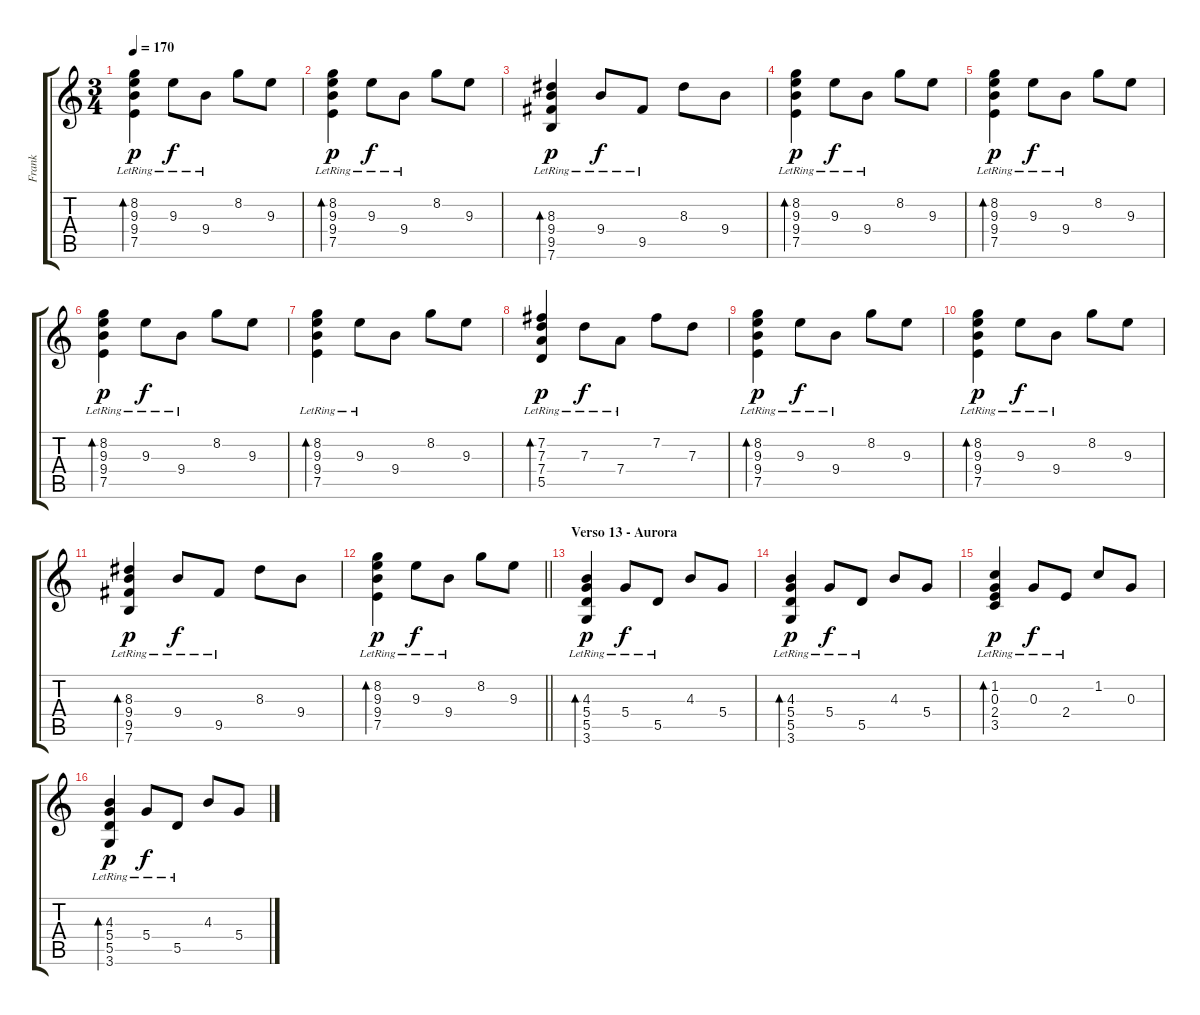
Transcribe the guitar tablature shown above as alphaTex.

\track ("Frank" "Frank") {instrument acousticguitarsteel}
\staff {score tabs}
\tuning (E4 B3 G3 D3 A2 E2) {hide}
\ts (3 4)
\tempo 170
\clef g2
\ks c
(8.2{lr} 9.3{lr} 9.4{lr} 7.5{lr}).4{bd 240 dy p} 9.3{lr}.8{dy f} 9.4{lr}.8 8.2.8 9.3.8 |
(8.2{lr} 9.3{lr} 9.4{lr} 7.5{lr}).4{bd 240 dy p} 9.3{lr}.8{dy f} 9.4{lr}.8 8.2.8 9.3.8 |
(8.3{lr} 9.4{lr} 9.5{lr} 7.6{lr}).4{bd 240 dy p} 9.4{lr}.8{dy f} 9.5{lr}.8 8.3.8 9.4.8 |
(8.2{lr} 9.3{lr} 9.4{lr} 7.5{lr}).4{bd 240 dy p} 9.3{lr}.8{dy f} 9.4{lr}.8 8.2.8 9.3.8 |
(8.2{lr} 9.3{lr} 9.4{lr} 7.5{lr}).4{bd 240 dy p} 9.3{lr}.8{dy f} 9.4{lr}.8 8.2.8 9.3.8 |
(8.2{lr} 9.3{lr} 9.4{lr} 7.5{lr}).4{bd 240 dy p} 9.3{lr}.8{dy f} 9.4{lr}.8 8.2.8 9.3.8 |
(8.2{lr} 9.3{lr} 9.4{lr} 7.5{lr}).4{bd 240} 9.3{lr}.8 9.4.8 8.2.8 9.3.8 |
(7.2{lr} 7.3{lr} 7.4{lr} 5.5{lr}).4{bd 240 dy p} 7.3{lr}.8{dy f} 7.4{lr}.8 7.2.8 7.3.8 |
(8.2{lr} 9.3{lr} 9.4{lr} 7.5{lr}).4{bd 240 dy p} 9.3{lr}.8{dy f} 9.4{lr}.8 8.2.8 9.3.8 |
(8.2{lr} 9.3{lr} 9.4{lr} 7.5{lr}).4{bd 240 dy p} 9.3{lr}.8{dy f} 9.4{lr}.8 8.2.8 9.3.8 |
(8.3{lr} 9.4{lr} 9.5{lr} 7.6{lr}).4{bd 240 dy p} 9.4{lr}.8{dy f} 9.5{lr}.8 8.3.8 9.4.8 |
\barLineRight lightlight
(8.2{lr} 9.3{lr} 9.4{lr} 7.5{lr}).4{bd 240 dy p} 9.3{lr}.8{dy f} 9.4{lr}.8 8.2.8 9.3.8 |
\section ("" "Verso 13 - Aurora")
(4.3{lr} 5.4{lr} 5.5{lr} 3.6{lr}).4{bd 240 dy p} 5.4{lr}.8{dy f} 5.5{lr}.8 4.3.8 5.4.8 |
(4.3{lr} 5.4{lr} 5.5{lr} 3.6{lr}).4{bd 240 dy p} 5.4{lr}.8{dy f} 5.5{lr}.8 4.3.8 5.4.8 |
(1.2{lr} 0.3{lr} 2.4{lr} 3.5{lr}).4{bd 240 dy p} 0.3{lr}.8{dy f} 2.4{lr}.8 1.2.8 0.3.8 |
(4.3{lr} 5.4{lr} 5.5{lr} 3.6{lr}).4{bd 240 dy p} 5.4{lr}.8{dy f} 5.5{lr}.8 4.3.8 5.4.8
